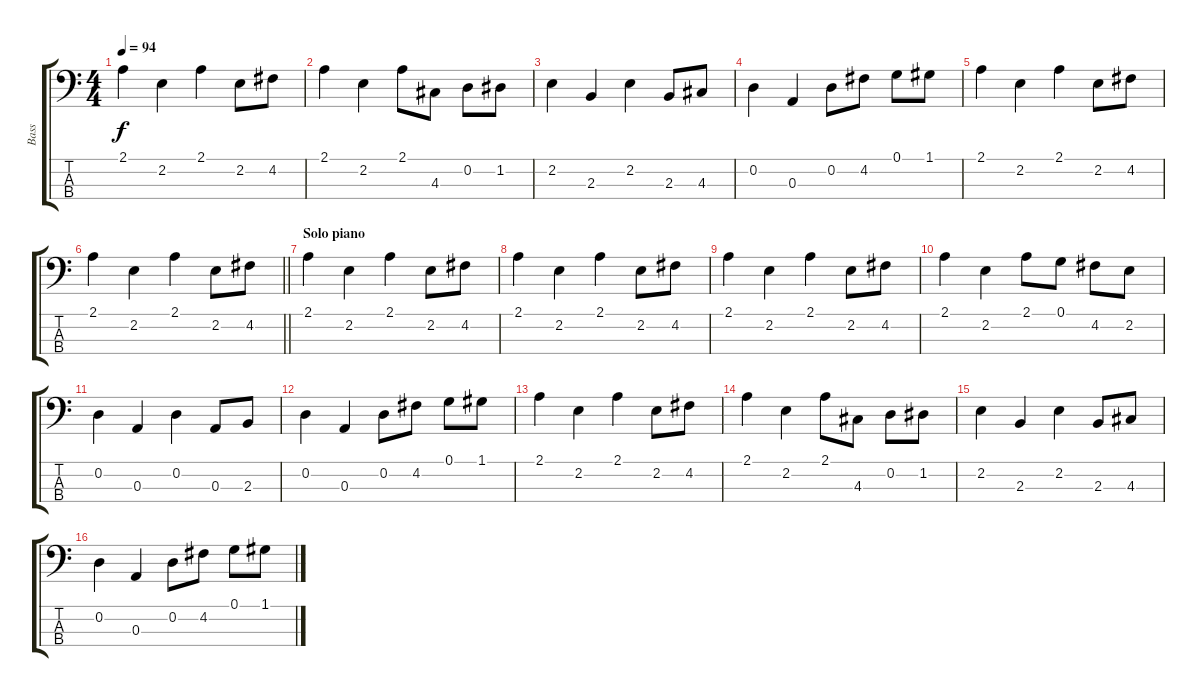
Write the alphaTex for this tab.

\track ("Bass" "Bass") {instrument electricbassfinger}
\staff {score tabs}
\tuning (G2 D2 A1 E1) {hide}
\ts (4 4)
\tempo 94
\clef f4
\ks c
2.1.4{dy f} 2.2.4 2.1.4 2.2.8 4.2.8 |
2.1.4 2.2.4 2.1.8 4.3.8 0.2.8 1.2.8 |
2.2.4 2.3.4 2.2.4 2.3.8 4.3.8 |
0.2.4 0.3.4 0.2.8 4.2.8 0.1.8 1.1.8 |
2.1.4 2.2.4 2.1.4 2.2.8 4.2.8 |
\barLineRight lightlight
2.1.4 2.2.4 2.1.4 2.2.8 4.2.8 |
\section ("" "Solo piano")
2.1.4 2.2.4 2.1.4 2.2.8 4.2.8 |
2.1.4 2.2.4 2.1.4 2.2.8 4.2.8 |
2.1.4 2.2.4 2.1.4 2.2.8 4.2.8 |
2.1.4 2.2.4 2.1.8 0.1.8 4.2.8 2.2.8 |
0.2.4 0.3.4 0.2.4 0.3.8 2.3.8 |
0.2.4 0.3.4 0.2.8 4.2.8 0.1.8 1.1.8 |
2.1.4 2.2.4 2.1.4 2.2.8 4.2.8 |
2.1.4 2.2.4 2.1.8 4.3.8 0.2.8 1.2.8 |
2.2.4 2.3.4 2.2.4 2.3.8 4.3.8 |
0.2.4 0.3.4 0.2.8 4.2.8 0.1.8 1.1.8
